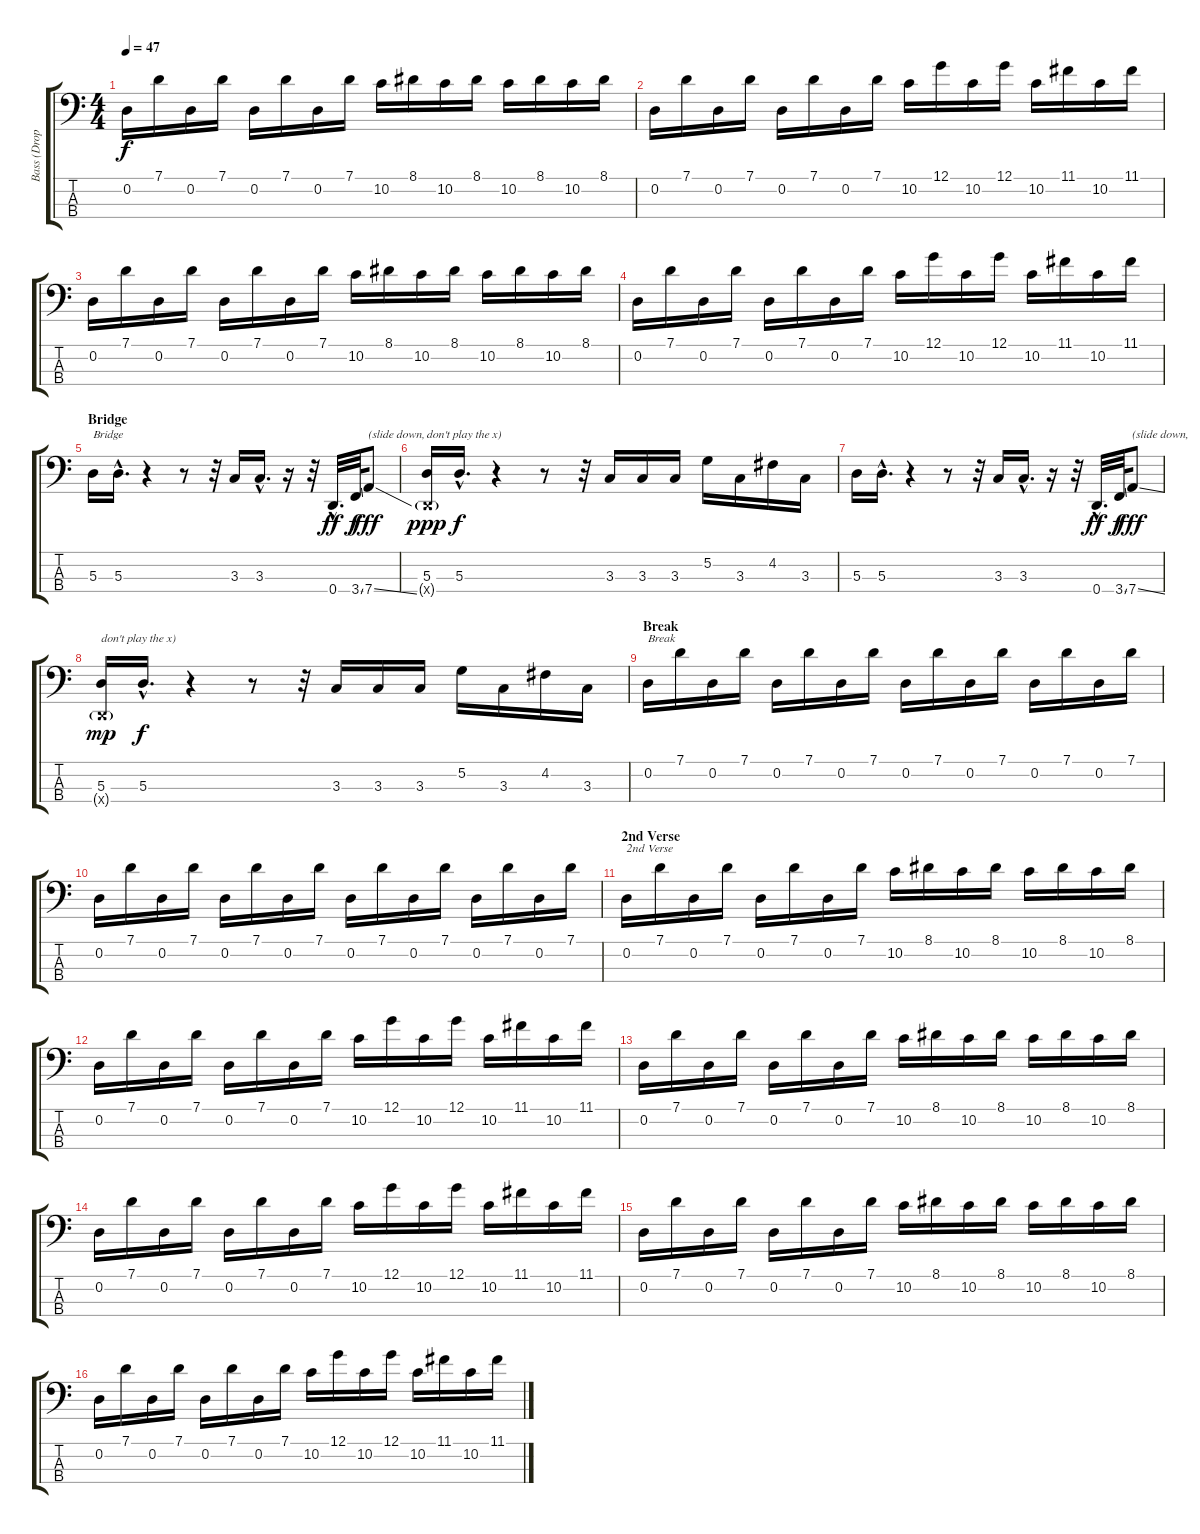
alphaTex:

\track ("Bass (Dropped D)" "Bass (Drop") {instrument electricbassfinger}
\staff {score tabs}
\tuning (G2 D2 A1 D1) {hide}
\ts (4 4)
\tempo 47
\clef f4
\ks c
0.2.16{dy f} 7.1.16 0.2.16 7.1.16 0.2.16 7.1.16 0.2.16 7.1.16 10.2.16 8.1.16 10.2.16 8.1.16 10.2.16 8.1.16 10.2.16 8.1.16 |
0.2.16 7.1.16 0.2.16 7.1.16 0.2.16 7.1.16 0.2.16 7.1.16 10.2.16 12.1.16 10.2.16 12.1.16 10.2.16 11.1.16 10.2.16 11.1.16 |
0.2.16 7.1.16 0.2.16 7.1.16 0.2.16 7.1.16 0.2.16 7.1.16 10.2.16 8.1.16 10.2.16 8.1.16 10.2.16 8.1.16 10.2.16 8.1.16 |
0.2.16 7.1.16 0.2.16 7.1.16 0.2.16 7.1.16 0.2.16 7.1.16 10.2.16 12.1.16 10.2.16 12.1.16 10.2.16 11.1.16 10.2.16 11.1.16 |
\section ("" "Bridge")
5.3.16{txt "Bridge"} 5.3{hac}.16{d} r.4 r.8 r.32 3.3.16 3.3{hac}.16{d} r.16 r.32 0.4{hac}.32{d dy ff} 3.4{ss}.64{dy f} 7.4{ss}.8{txt "(slide down," dy fff} |
(5.3 0.4{g x}).16{txt "don't play the x)" dy ppp} 5.3{hac}.16{d dy f} r.4 r.8 r.32 3.3.16 3.3.16 3.3.16 5.2.16 3.3.16 4.2.16 3.3.16 |
5.3.16 5.3{hac}.16{d} r.4 r.8 r.32 3.3.16 3.3{hac}.16{d} r.16 r.32 0.4{hac}.32{d dy ff} 3.4{ss}.64{dy f} 7.4{ss}.8{txt "(slide down," dy fff} |
(5.3 0.4{g x}).16{txt "don't play the x)" dy mp} 5.3{hac}.16{d dy f} r.4 r.8 r.32 3.3.16 3.3.16 3.3.16 5.2.16 3.3.16 4.2.16 3.3.16 |
\section ("" "Break")
0.2.16{txt "Break" volume 9} 7.1.16{volume 14} 0.2.16 7.1.16 0.2.16 7.1.16 0.2.16 7.1.16 0.2.16 7.1.16 0.2.16 7.1.16 0.2.16 7.1.16 0.2.16 7.1.16 |
0.2.16 7.1.16 0.2.16 7.1.16 0.2.16 7.1.16 0.2.16 7.1.16 0.2.16 7.1.16 0.2.16 7.1.16 0.2.16 7.1.16 0.2.16 7.1.16 |
\section ("" "2nd Verse")
0.2.16{txt "2nd Verse"} 7.1.16 0.2.16 7.1.16 0.2.16 7.1.16 0.2.16 7.1.16 10.2.16 8.1.16 10.2.16 8.1.16 10.2.16 8.1.16 10.2.16 8.1.16 |
0.2.16 7.1.16 0.2.16 7.1.16 0.2.16 7.1.16 0.2.16 7.1.16 10.2.16 12.1.16 10.2.16 12.1.16 10.2.16 11.1.16 10.2.16 11.1.16 |
0.2.16 7.1.16 0.2.16 7.1.16 0.2.16 7.1.16 0.2.16 7.1.16 10.2.16 8.1.16 10.2.16 8.1.16 10.2.16 8.1.16 10.2.16 8.1.16 |
0.2.16 7.1.16 0.2.16 7.1.16 0.2.16 7.1.16 0.2.16 7.1.16 10.2.16 12.1.16 10.2.16 12.1.16 10.2.16 11.1.16 10.2.16 11.1.16 |
0.2.16 7.1.16 0.2.16 7.1.16 0.2.16 7.1.16 0.2.16 7.1.16 10.2.16 8.1.16 10.2.16 8.1.16 10.2.16 8.1.16 10.2.16 8.1.16 |
0.2.16 7.1.16 0.2.16 7.1.16 0.2.16 7.1.16 0.2.16 7.1.16 10.2.16 12.1.16 10.2.16 12.1.16 10.2.16 11.1.16 10.2.16 11.1.16
